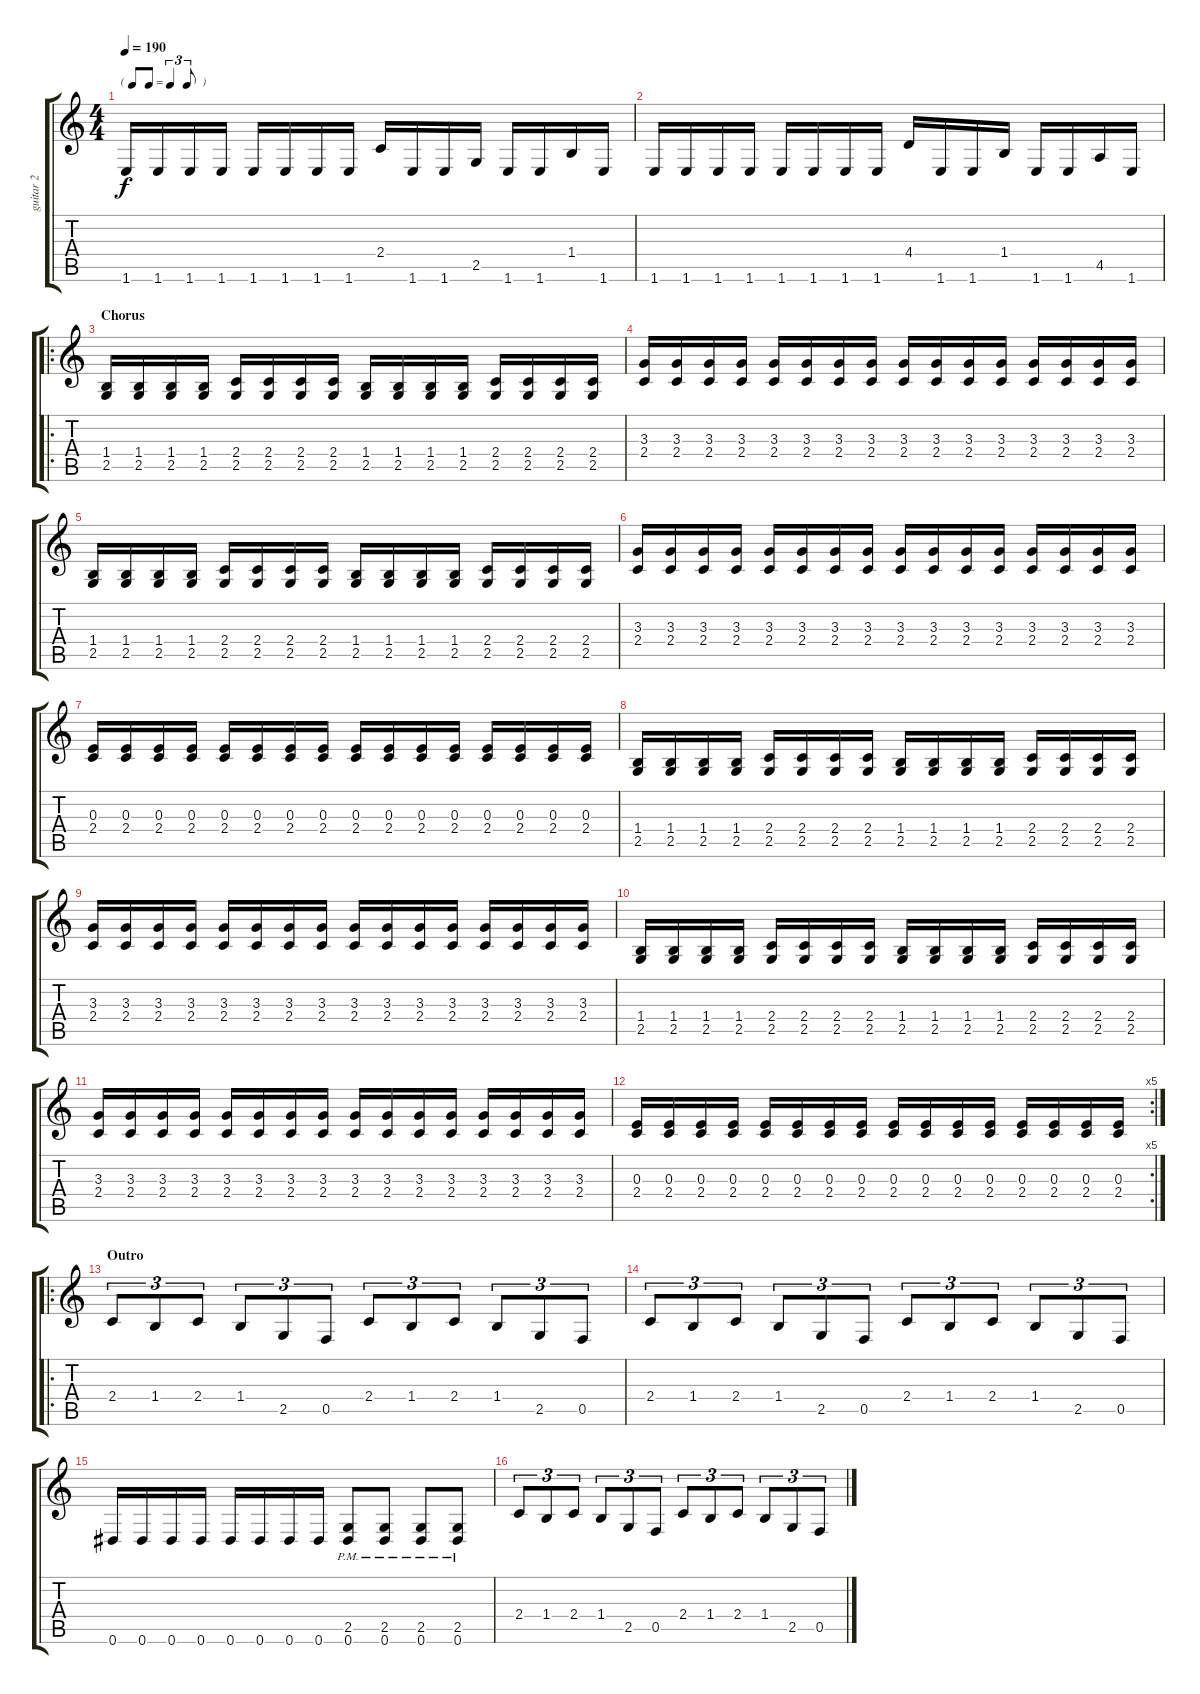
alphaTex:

\track ("guitar 2" "guitar 2") {instrument distortionguitar}
\staff {score tabs}
\tuning (Db4 Ab3 E3 Bb2 F2 Eb2) {hide}
\ts (4 4)
\tf triplet8th
\tempo 190
\clef g2
\ks c
1.6.16{dy f} 1.6.16 1.6.16 1.6.16 1.6.16 1.6.16 1.6.16 1.6.16 2.4.16 1.6.16 1.6.16 2.5.16 1.6.16 1.6.16 1.4.16 1.6.16 |
1.6.16 1.6.16 1.6.16 1.6.16 1.6.16 1.6.16 1.6.16 1.6.16 4.4.16 1.6.16 1.6.16 1.4.16 1.6.16 1.6.16 4.5.16 1.6.16 |
\ro
\section ("" "Chorus")
(1.4 2.5).16 (1.4 2.5).16 (1.4 2.5).16 (1.4 2.5).16 (2.4 2.5).16 (2.4 2.5).16 (2.4 2.5).16 (2.4 2.5).16 (1.4 2.5).16 (1.4 2.5).16 (1.4 2.5).16 (1.4 2.5).16 (2.4 2.5).16 (2.4 2.5).16 (2.4 2.5).16 (2.4 2.5).16 |
(3.3 2.4).16 (3.3 2.4).16 (3.3 2.4).16 (3.3 2.4).16 (3.3 2.4).16 (3.3 2.4).16 (3.3 2.4).16 (3.3 2.4).16 (3.3 2.4).16 (3.3 2.4).16 (3.3 2.4).16 (3.3 2.4).16 (3.3 2.4).16 (3.3 2.4).16 (3.3 2.4).16 (3.3 2.4).16 |
(1.4 2.5).16 (1.4 2.5).16 (1.4 2.5).16 (1.4 2.5).16 (2.4 2.5).16 (2.4 2.5).16 (2.4 2.5).16 (2.4 2.5).16 (1.4 2.5).16 (1.4 2.5).16 (1.4 2.5).16 (1.4 2.5).16 (2.4 2.5).16 (2.4 2.5).16 (2.4 2.5).16 (2.4 2.5).16 |
(3.3 2.4).16 (3.3 2.4).16 (3.3 2.4).16 (3.3 2.4).16 (3.3 2.4).16 (3.3 2.4).16 (3.3 2.4).16 (3.3 2.4).16 (3.3 2.4).16 (3.3 2.4).16 (3.3 2.4).16 (3.3 2.4).16 (3.3 2.4).16 (3.3 2.4).16 (3.3 2.4).16 (3.3 2.4).16 |
(0.3 2.4).16 (0.3 2.4).16 (0.3 2.4).16 (0.3 2.4).16 (0.3 2.4).16 (0.3 2.4).16 (0.3 2.4).16 (0.3 2.4).16 (0.3 2.4).16 (0.3 2.4).16 (0.3 2.4).16 (0.3 2.4).16 (0.3 2.4).16 (0.3 2.4).16 (0.3 2.4).16 (0.3 2.4).16 |
(1.4 2.5).16 (1.4 2.5).16 (1.4 2.5).16 (1.4 2.5).16 (2.4 2.5).16 (2.4 2.5).16 (2.4 2.5).16 (2.4 2.5).16 (1.4 2.5).16 (1.4 2.5).16 (1.4 2.5).16 (1.4 2.5).16 (2.4 2.5).16 (2.4 2.5).16 (2.4 2.5).16 (2.4 2.5).16 |
(3.3 2.4).16 (3.3 2.4).16 (3.3 2.4).16 (3.3 2.4).16 (3.3 2.4).16 (3.3 2.4).16 (3.3 2.4).16 (3.3 2.4).16 (3.3 2.4).16 (3.3 2.4).16 (3.3 2.4).16 (3.3 2.4).16 (3.3 2.4).16 (3.3 2.4).16 (3.3 2.4).16 (3.3 2.4).16 |
(1.4 2.5).16 (1.4 2.5).16 (1.4 2.5).16 (1.4 2.5).16 (2.4 2.5).16 (2.4 2.5).16 (2.4 2.5).16 (2.4 2.5).16 (1.4 2.5).16 (1.4 2.5).16 (1.4 2.5).16 (1.4 2.5).16 (2.4 2.5).16 (2.4 2.5).16 (2.4 2.5).16 (2.4 2.5).16 |
(3.3 2.4).16 (3.3 2.4).16 (3.3 2.4).16 (3.3 2.4).16 (3.3 2.4).16 (3.3 2.4).16 (3.3 2.4).16 (3.3 2.4).16 (3.3 2.4).16 (3.3 2.4).16 (3.3 2.4).16 (3.3 2.4).16 (3.3 2.4).16 (3.3 2.4).16 (3.3 2.4).16 (3.3 2.4).16 |
\rc 5
(0.3 2.4).16 (0.3 2.4).16 (0.3 2.4).16 (0.3 2.4).16 (0.3 2.4).16 (0.3 2.4).16 (0.3 2.4).16 (0.3 2.4).16 (0.3 2.4).16 (0.3 2.4).16 (0.3 2.4).16 (0.3 2.4).16 (0.3 2.4).16 (0.3 2.4).16 (0.3 2.4).16 (0.3 2.4).16 |
\ro
\section ("" "Outro")
2.4.8{tu (3 2)} 1.4.8{tu (3 2)} 2.4.8{tu (3 2)} 1.4.8{tu (3 2)} 2.5.8{tu (3 2)} 0.5.8{tu (3 2)} 2.4.8{tu (3 2)} 1.4.8{tu (3 2)} 2.4.8{tu (3 2)} 1.4.8{tu (3 2)} 2.5.8{tu (3 2)} 0.5.8{tu (3 2)} |
2.4.8{tu (3 2)} 1.4.8{tu (3 2)} 2.4.8{tu (3 2)} 1.4.8{tu (3 2)} 2.5.8{tu (3 2)} 0.5.8{tu (3 2)} 2.4.8{tu (3 2)} 1.4.8{tu (3 2)} 2.4.8{tu (3 2)} 1.4.8{tu (3 2)} 2.5.8{tu (3 2)} 0.5.8{tu (3 2)} |
0.6.16 0.6.16 0.6.16 0.6.16 0.6.16 0.6.16 0.6.16 0.6.16 (2.5{pm} 0.6{pm}).8 (2.5{pm} 0.6{pm}).8 (2.5{pm} 0.6{pm}).8 (2.5{pm} 0.6{pm}).8 |
2.4.8{tu (3 2)} 1.4.8{tu (3 2)} 2.4.8{tu (3 2)} 1.4.8{tu (3 2)} 2.5.8{tu (3 2)} 0.5.8{tu (3 2)} 2.4.8{tu (3 2)} 1.4.8{tu (3 2)} 2.4.8{tu (3 2)} 1.4.8{tu (3 2)} 2.5.8{tu (3 2)} 0.5.8{tu (3 2)}
